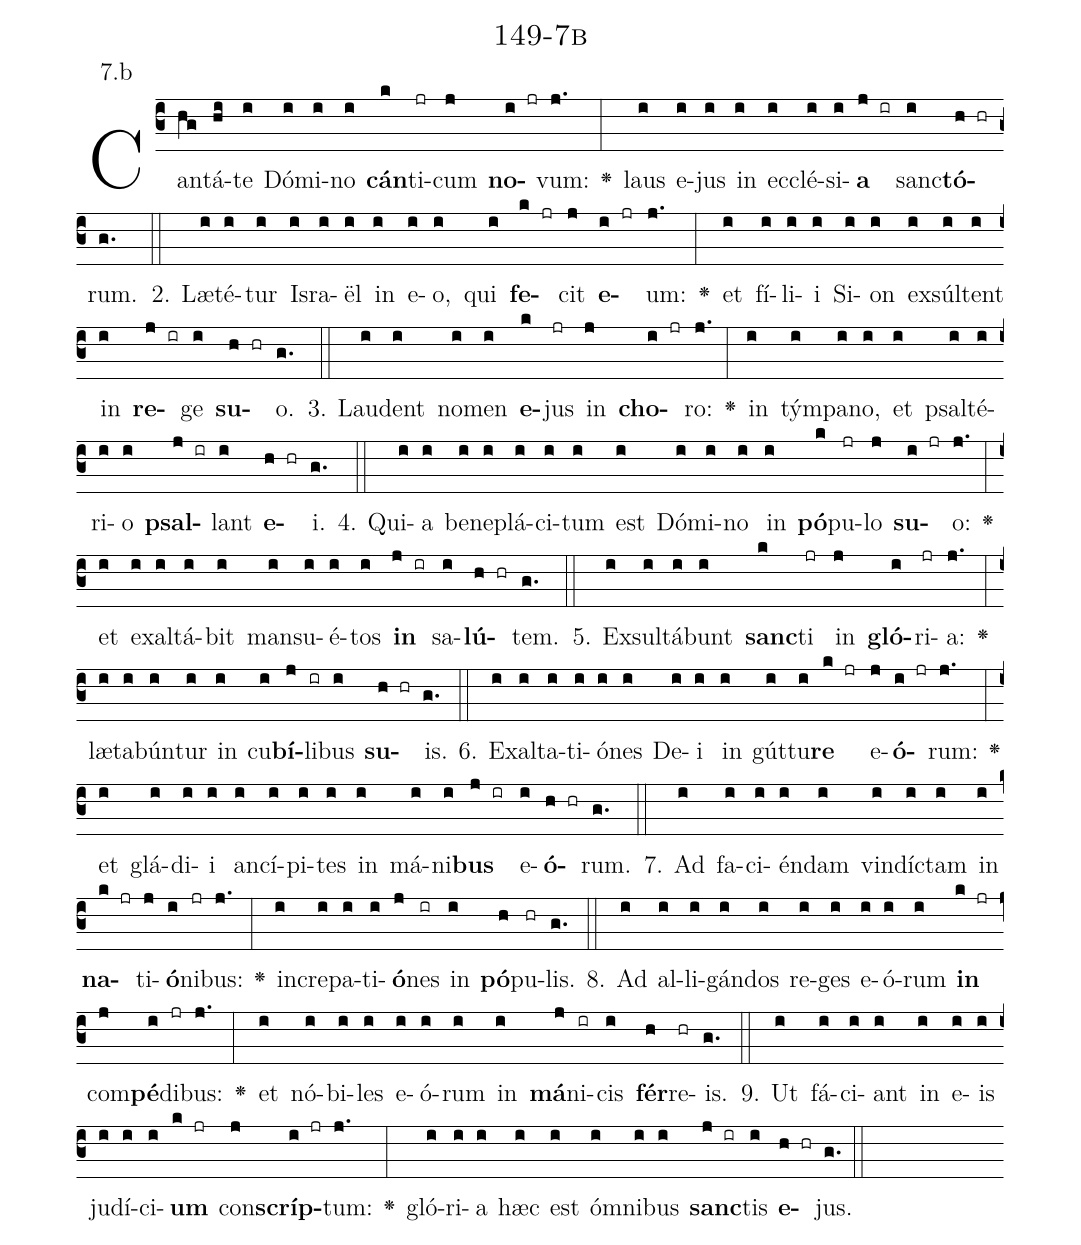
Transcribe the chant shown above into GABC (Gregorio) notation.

name: 149-7b;
annotation: 7.b;
%%
(c3)Can(hg)tá(hi)te(i) Dó(i)mi(i)no(i) <b>cán</b>(k)ti(jr)cum(j) <b>no</b>(i jr)vum:(j.) <v>\greheightstar</v>(:) laus(i) e(i)jus(i) in(i) ec(i)clé(i)si(i)<b>a</b>(j ir) sanc(i)<b>tó</b>(h hr)rum.(g.) (::)
2. Læ(i)té(i)tur(i) Is(i)ra(i)ël(i) in(i) e(i)o,(i) qui(i) <b>fe</b>(k jr)cit(j) <b>e</b>(i jr)um:(j.) <v>\greheightstar</v>(:) et(i) fí(i)li(i)i(i) Si(i)on(i) ex(i)súl(i)tent(i) in(i) <b>re</b>(j ir)ge(i) <b>su</b>(h hr)o.(g.) (::)
3. Lau(i)dent(i) no(i)men(i) <b>e</b>(k)jus(jr) in(j) <b>cho</b>(i jr)ro:(j.) <v>\greheightstar</v>(:) in(i) tým(i)pa(i)no,(i) et(i) psal(i)té(i)ri(i)o(i) <b>psal</b>(j ir)lant(i) <b>e</b>(h hr)i.(g.) (::)
4. Qui(i)a(i) be(i)ne(i)plá(i)ci(i)tum(i) est(i) Dó(i)mi(i)no(i) in(i) <b>pó</b>(k)pu(jr)lo(j) <b>su</b>(i jr)o:(j.) <v>\greheightstar</v>(:) et(i) ex(i)al(i)tá(i)bit(i) man(i)su(i)é(i)tos(i) <b>in</b>(j ir) sa(i)<b>lú</b>(h hr)tem.(g.) (::)
5. Ex(i)sul(i)tá(i)bunt(i) <b>sanc</b>(k)ti(jr) in(j) <b>gló</b>(i)ri(jr)a:(j.) <v>\greheightstar</v>(:) læ(i)ta(i)bún(i)tur(i) in(i) cu(i)<b>bí</b>(j)li(ir)bus(i) <b>su</b>(h hr)is.(g.) (::)
6. Ex(i)al(i)ta(i)ti(i)ó(i)nes(i) De(i)i(i) in(i) gút(i)tu(i)<b>re</b>(k jr) e(j)<b>ó</b>(i jr)rum:(j.) <v>\greheightstar</v>(:) et(i) glá(i)di(i)i(i) an(i)cí(i)pi(i)tes(i) in(i) má(i)ni(i)<b>bus</b>(j ir) e(i)<b>ó</b>(h hr)rum.(g.) (::)
7. Ad(i) fa(i)ci(i)én(i)dam(i) vin(i)díc(i)tam(i) in(i) <b>na</b>(k jr)ti(j)<b>ó</b>(i)ni(jr)bus:(j.) <v>\greheightstar</v>(:) in(i)cre(i)pa(i)ti(i)<b>ó</b>(j)nes(ir) in(i) <b>pó</b>(h)pu(hr)lis.(g.) (::)
8. Ad(i) al(i)li(i)gán(i)dos(i) re(i)ges(i) e(i)ó(i)rum(i) <b>in</b>(k jr) com(j)<b>pé</b>(i)di(jr)bus:(j.) <v>\greheightstar</v>(:) et(i) nó(i)bi(i)les(i) e(i)ó(i)rum(i) in(i) <b>má</b>(j)ni(ir)cis(i) <b>fér</b>(h)re(hr)is.(g.) (::)
9. Ut(i) fá(i)ci(i)ant(i) in(i) e(i)is(i) ju(i)dí(i)ci(i)<b>um</b>(k jr) con(j)<b>scríp</b>(i jr)tum:(j.) <v>\greheightstar</v>(:) gló(i)ri(i)a(i) hæc(i) est(i) óm(i)ni(i)bus(i) <b>sanc</b>(j ir)tis(i) <b>e</b>(h hr)jus.(g.) (::)
